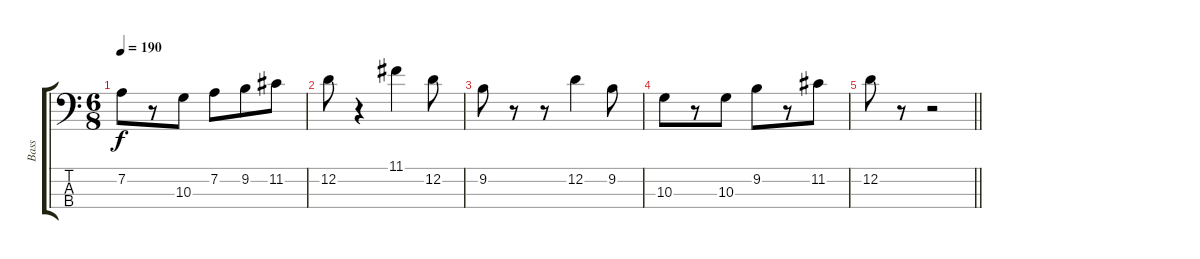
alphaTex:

\track ("Bass" "Bass") {instrument electricbassfinger}
\staff {score tabs}
\tuning (G2 D2 A1 D1) {hide}
\ts (6 8)
\tempo 190
\clef f4
\ks c
7.2.8{dy f} r.8 10.3.8 7.2.8 9.2.8 11.2.8 |
12.2.8 r.4 11.1.4 12.2.8 |
9.2.8 r.8 r.8 12.2.4 9.2.8 |
10.3.8 r.8 10.3.8 9.2.8 r.8 11.2.8 |
\barLineRight lightlight
12.2.8 r.8 r.2
